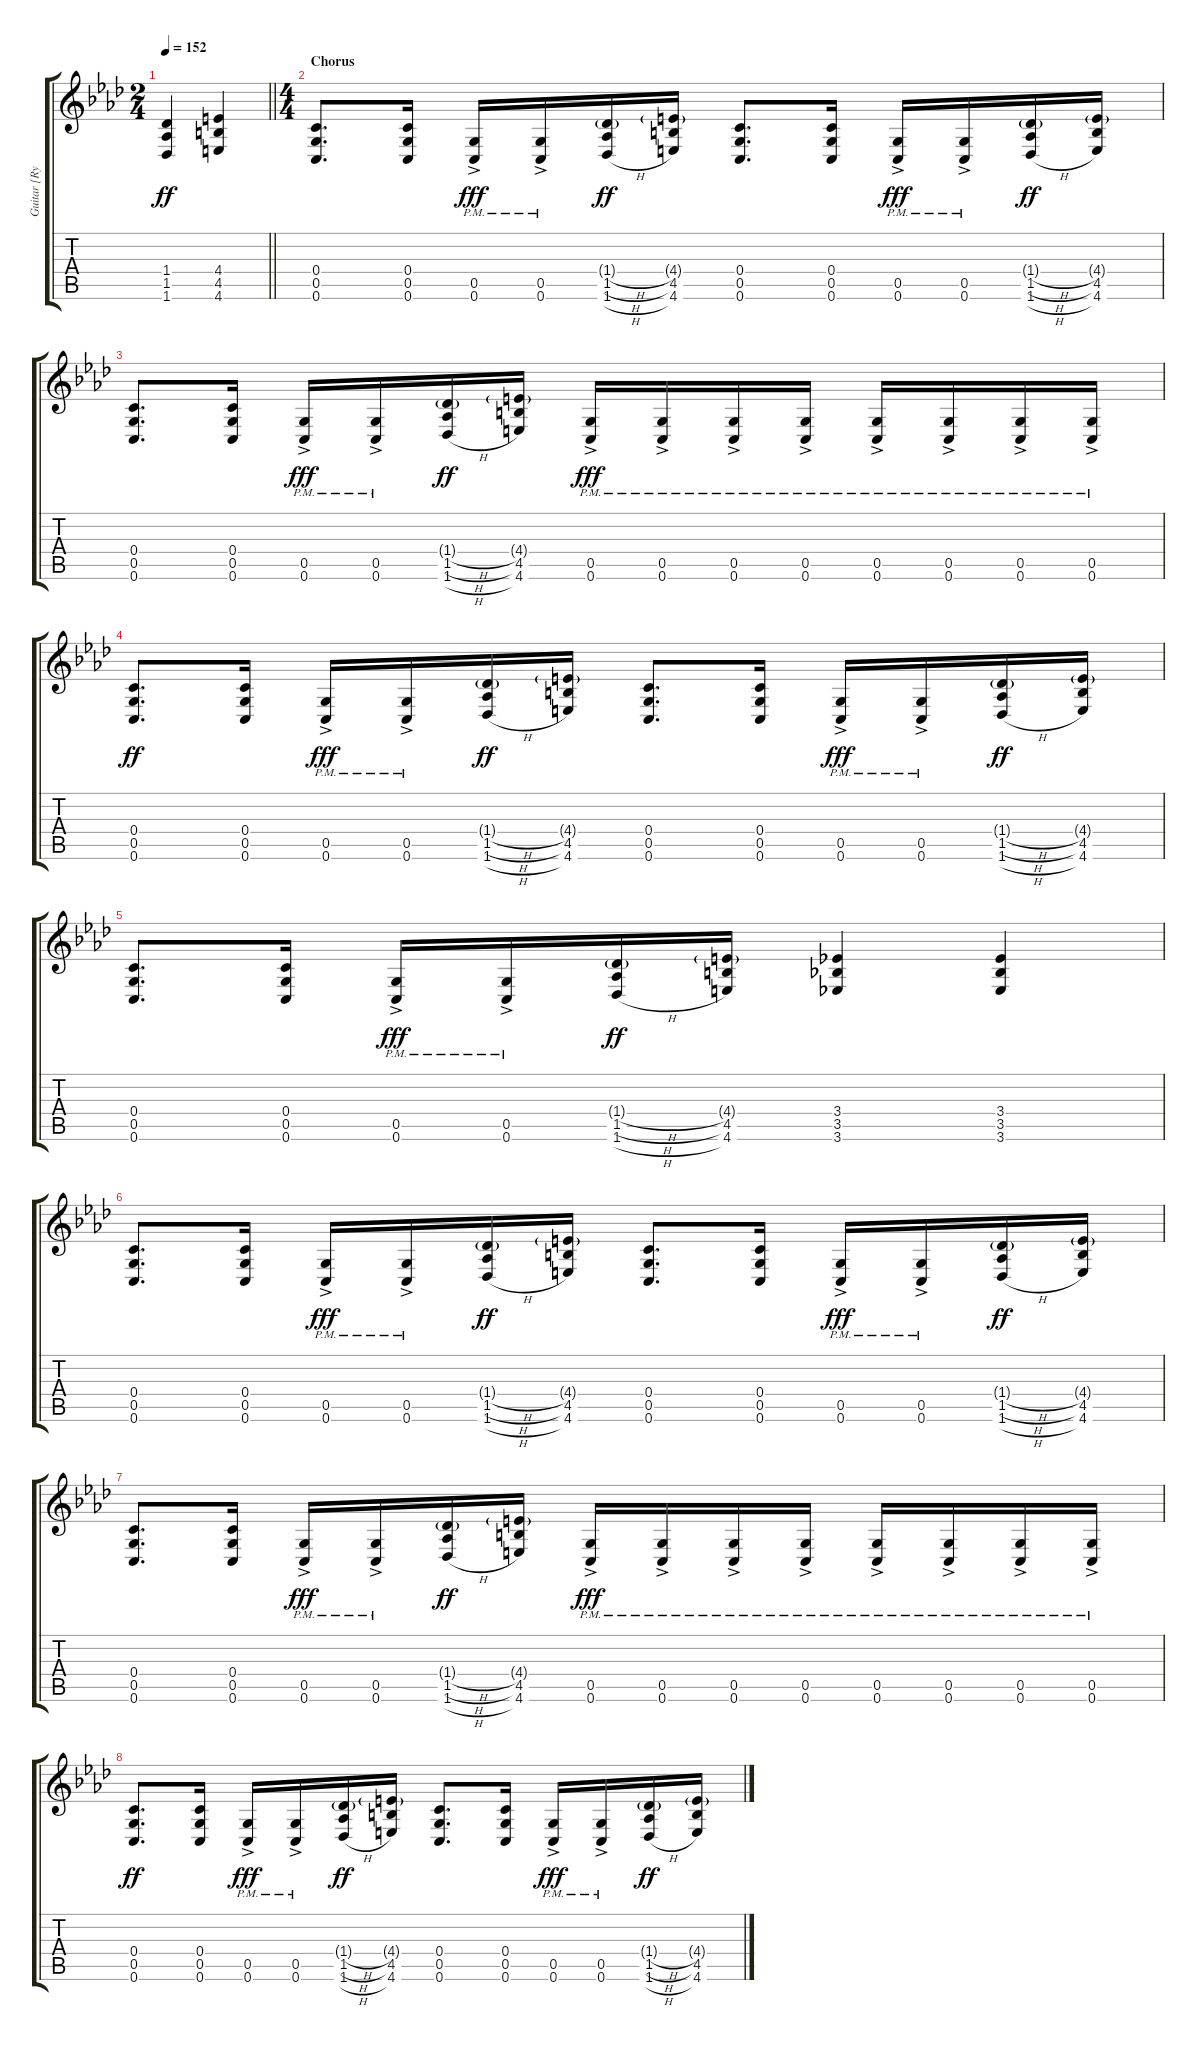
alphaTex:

\track ("Guitar [Ryan Primrack]" "Guitar [Ry") {instrument distortionguitar}
\staff {score tabs}
\tuning (D4 A3 F3 C3 G2 C2) {hide}
\ts (2 4)
\tempo 152
\clef g2
\barLineRight lightlight
\ks fminor
(1.4 1.5 1.6).4{dy ff} (4.4 4.5 4.6).4 |
\ts (4 4)
\section ("" "Chorus")
(0.4 0.5 0.6).8{d} (0.4 0.5 0.6).16 (0.5{ac pm} 0.6{ac pm}).16{dy fff} (0.5{ac pm} 0.6{ac pm}).16 (1.4{h g} 1.5{h} 1.6{h}).16{dy ff} (4.4{g} 4.5 4.6).16 (0.4 0.5 0.6).8{d} (0.4 0.5 0.6).16 (0.5{ac pm} 0.6{ac pm}).16{dy fff} (0.5{ac pm} 0.6{ac pm}).16 (1.4{h g} 1.5{h} 1.6{h}).16{dy ff} (4.4{g} 4.5 4.6).16 |
(0.4 0.5 0.6).8{d} (0.4 0.5 0.6).16 (0.5{ac pm} 0.6{ac pm}).16{dy fff} (0.5{ac pm} 0.6{ac pm}).16 (1.4{h g} 1.5{h} 1.6{h}).16{dy ff} (4.4{g} 4.5 4.6).16 (0.5{ac pm} 0.6{ac pm}).16{dy fff} (0.5{ac pm} 0.6{ac pm}).16 (0.5{ac pm} 0.6{ac pm}).16 (0.5{ac pm} 0.6{ac pm}).16 (0.5{ac pm} 0.6{ac pm}).16 (0.5{ac pm} 0.6{ac pm}).16 (0.5{ac pm} 0.6{ac pm}).16 (0.5{ac pm} 0.6{ac pm}).16 |
(0.4 0.5 0.6).8{d dy ff} (0.4 0.5 0.6).16 (0.5{ac pm} 0.6{ac pm}).16{dy fff} (0.5{ac pm} 0.6{ac pm}).16 (1.4{h g} 1.5{h} 1.6{h}).16{dy ff} (4.4{g} 4.5 4.6).16 (0.4 0.5 0.6).8{d} (0.4 0.5 0.6).16 (0.5{ac pm} 0.6{ac pm}).16{dy fff} (0.5{ac pm} 0.6{ac pm}).16 (1.4{h g} 1.5{h} 1.6{h}).16{dy ff} (4.4{g} 4.5 4.6).16 |
(0.4 0.5 0.6).8{d} (0.4 0.5 0.6).16 (0.5{ac pm} 0.6{ac pm}).16{dy fff} (0.5{ac pm} 0.6{ac pm}).16 (1.4{h g} 1.5{h} 1.6{h}).16{dy ff} (4.4{g} 4.5 4.6).16 (3.4 3.5 3.6).4 (3.4 3.5 3.6).4 |
(0.4 0.5 0.6).8{d} (0.4 0.5 0.6).16 (0.5{ac pm} 0.6{ac pm}).16{dy fff} (0.5{ac pm} 0.6{ac pm}).16 (1.4{h g} 1.5{h} 1.6{h}).16{dy ff} (4.4{g} 4.5 4.6).16 (0.4 0.5 0.6).8{d} (0.4 0.5 0.6).16 (0.5{ac pm} 0.6{ac pm}).16{dy fff} (0.5{ac pm} 0.6{ac pm}).16 (1.4{h g} 1.5{h} 1.6{h}).16{dy ff} (4.4{g} 4.5 4.6).16 |
(0.4 0.5 0.6).8{d} (0.4 0.5 0.6).16 (0.5{ac pm} 0.6{ac pm}).16{dy fff} (0.5{ac pm} 0.6{ac pm}).16 (1.4{h g} 1.5{h} 1.6{h}).16{dy ff} (4.4{g} 4.5 4.6).16 (0.5{ac pm} 0.6{ac pm}).16{dy fff} (0.5{ac pm} 0.6{ac pm}).16 (0.5{ac pm} 0.6{ac pm}).16 (0.5{ac pm} 0.6{ac pm}).16 (0.5{ac pm} 0.6{ac pm}).16 (0.5{ac pm} 0.6{ac pm}).16 (0.5{ac pm} 0.6{ac pm}).16 (0.5{ac pm} 0.6{ac pm}).16 |
(0.4 0.5 0.6).8{d dy ff} (0.4 0.5 0.6).16 (0.5{ac pm} 0.6{ac pm}).16{dy fff} (0.5{ac pm} 0.6{ac pm}).16 (1.4{h g} 1.5{h} 1.6{h}).16{dy ff} (4.4{g} 4.5 4.6).16 (0.4 0.5 0.6).8{d} (0.4 0.5 0.6).16 (0.5{ac pm} 0.6{ac pm}).16{dy fff} (0.5{ac pm} 0.6{ac pm}).16 (1.4{h g} 1.5{h} 1.6{h}).16{dy ff} (4.4{g} 4.5 4.6).16
